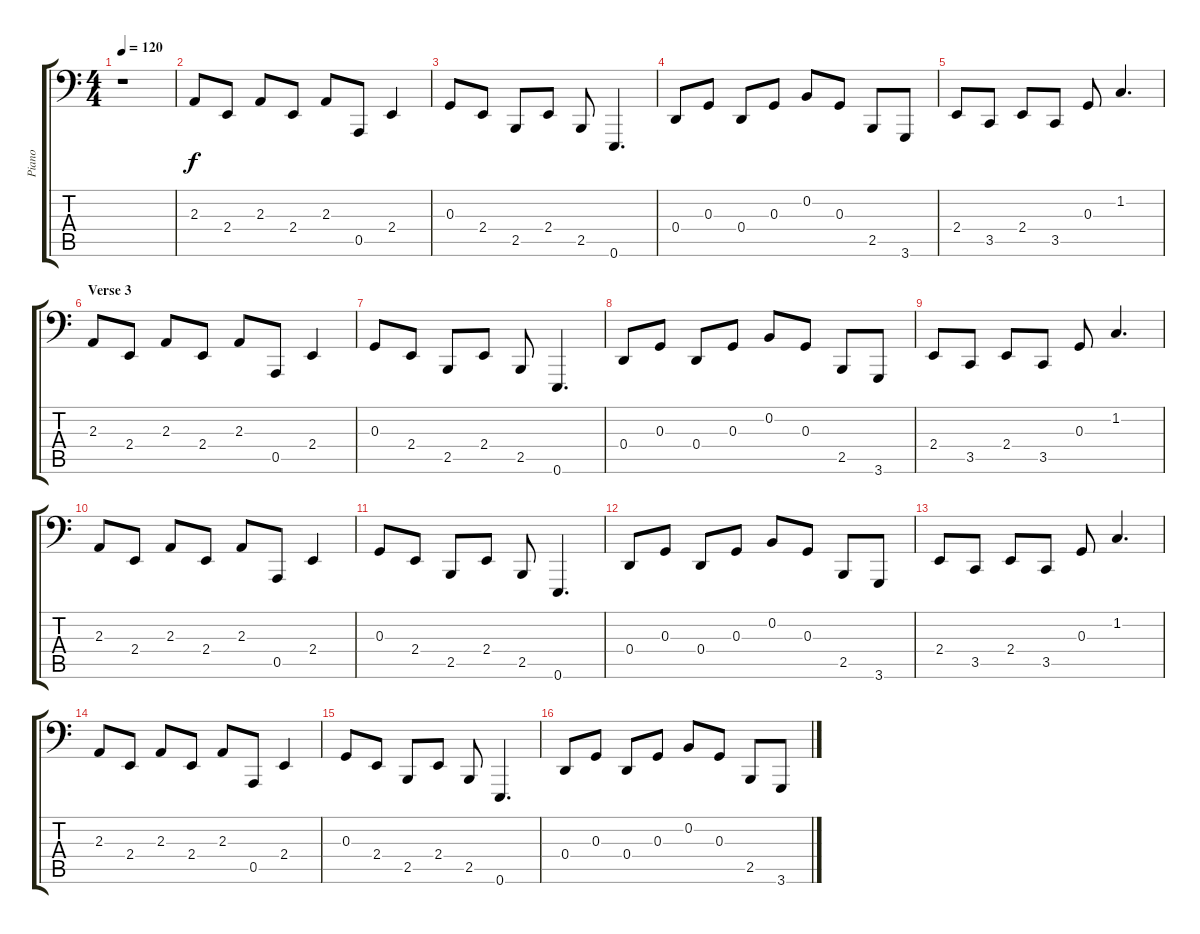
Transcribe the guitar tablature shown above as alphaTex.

\track ("Piano" "Piano") {instrument acousticgrandpiano}
\staff {score tabs}
\tuning (E3 B2 G2 D2 A1 E1) {hide}
\ts (4 4)
\tempo 120
\clef f4
\ks c
r.1{dy f} |
2.3.8 2.4.8 2.3.8 2.4.8 2.3.8 0.5.8 2.4.4 |
0.3.8 2.4.8 2.5.8 2.4.8 2.5.8 0.6.4{d} |
0.4.8 0.3.8 0.4.8 0.3.8 0.2.8 0.3.8 2.5.8 3.6.8 |
2.4.8 3.5.8 2.4.8 3.5.8 0.3.8 1.2.4{d} |
\section ("" "Verse 3")
2.3.8 2.4.8 2.3.8 2.4.8 2.3.8 0.5.8 2.4.4 |
0.3.8 2.4.8 2.5.8 2.4.8 2.5.8 0.6.4{d} |
0.4.8 0.3.8 0.4.8 0.3.8 0.2.8 0.3.8 2.5.8 3.6.8 |
2.4.8 3.5.8 2.4.8 3.5.8 0.3.8 1.2.4{d} |
2.3.8 2.4.8 2.3.8 2.4.8 2.3.8 0.5.8 2.4.4 |
0.3.8 2.4.8 2.5.8 2.4.8 2.5.8 0.6.4{d} |
0.4.8 0.3.8 0.4.8 0.3.8 0.2.8 0.3.8 2.5.8 3.6.8 |
2.4.8 3.5.8 2.4.8 3.5.8 0.3.8 1.2.4{d} |
2.3.8 2.4.8 2.3.8 2.4.8 2.3.8 0.5.8 2.4.4 |
0.3.8 2.4.8 2.5.8 2.4.8 2.5.8 0.6.4{d} |
0.4.8 0.3.8 0.4.8 0.3.8 0.2.8 0.3.8 2.5.8 3.6.8
